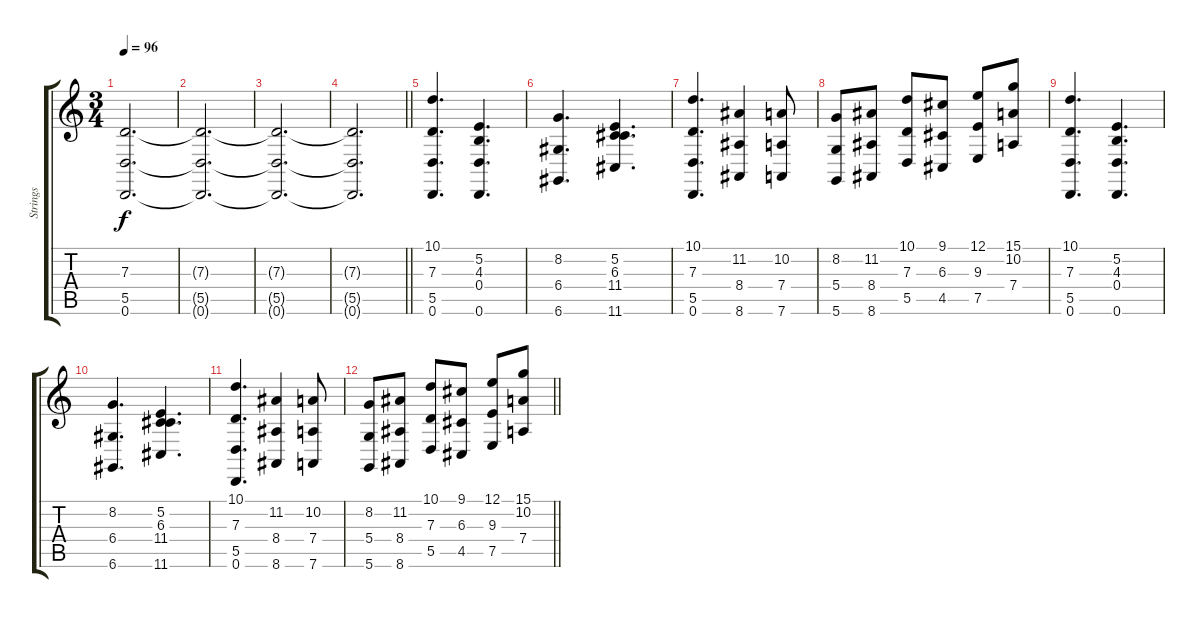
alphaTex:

\track ("Strings" "Strings") {instrument stringensemble1}
\staff {score tabs}
\tuning (E4 B3 G3 D3 A2 D2) {hide}
\ts (3 4)
\tempo 96
\clef g2
\ks c
(7.3 5.5 0.6).2{d dy f} |
(7.3{t} 5.5{t} 0.6{t}).2{d} |
(7.3{t} 5.5{t} 0.6{t}).2{d} |
\barLineRight lightlight
(7.3{t} 5.5{t} 0.6{t}).2{d} |
(10.1 7.3 5.5 0.6).4{d} (5.2 4.3 0.4 0.6).4{d} |
(8.2 6.4 6.6).4{d} (5.2 6.3 11.4 11.6).4{d} |
(10.1 7.3 5.5 0.6).4{d} (11.2 8.4 8.6).4 (10.2 7.4 7.6).8 |
(8.2 5.4 5.6).8 (11.2 8.4 8.6).8 (10.1 7.3 5.5).8 (9.1 6.3 4.5).8 (12.1 9.3 7.5).8 (15.1 10.2 7.4).8 |
(10.1 7.3 5.5 0.6).4{d} (5.2 4.3 0.4 0.6).4{d} |
(8.2 6.4 6.6).4{d} (5.2 6.3 11.4 11.6).4{d} |
(10.1 7.3 5.5 0.6).4{d} (11.2 8.4 8.6).4 (10.2 7.4 7.6).8 |
\barLineRight lightlight
(8.2 5.4 5.6).8 (11.2 8.4 8.6).8 (10.1 7.3 5.5).8 (9.1 6.3 4.5).8 (12.1 9.3 7.5).8 (15.1 10.2 7.4).8
